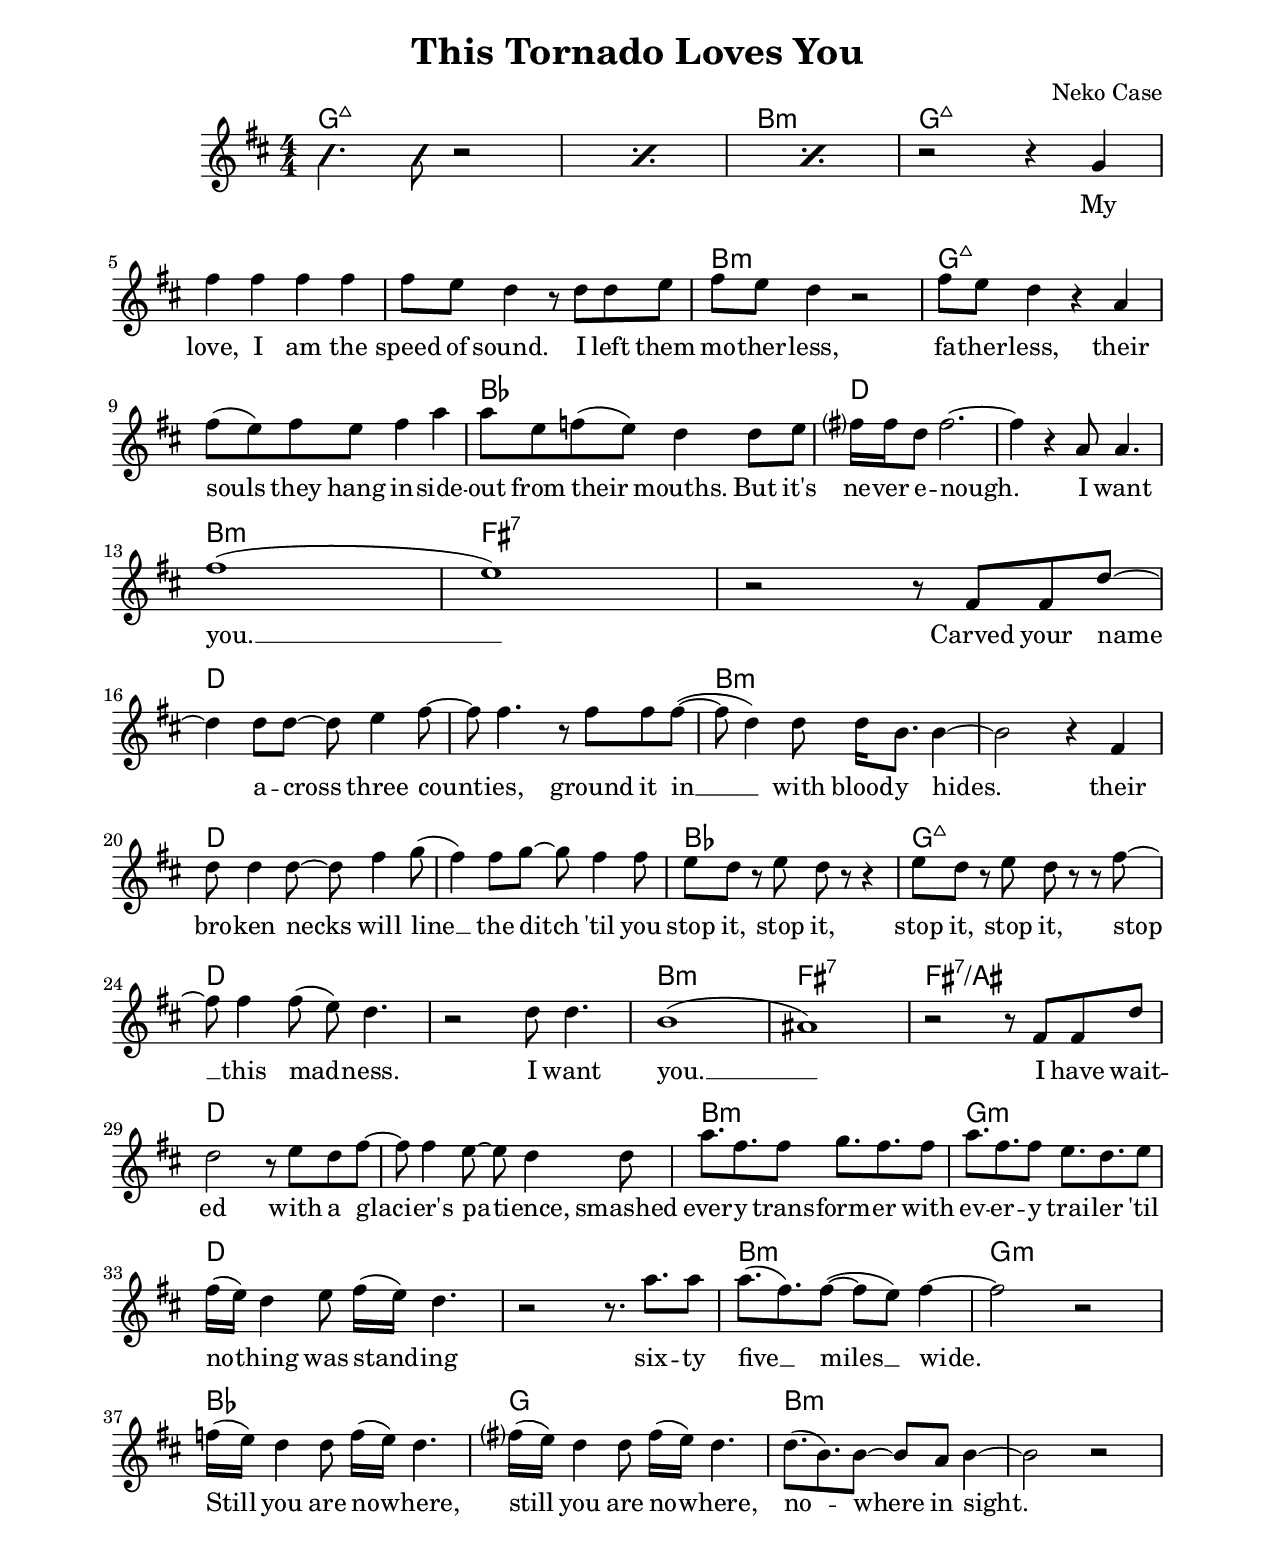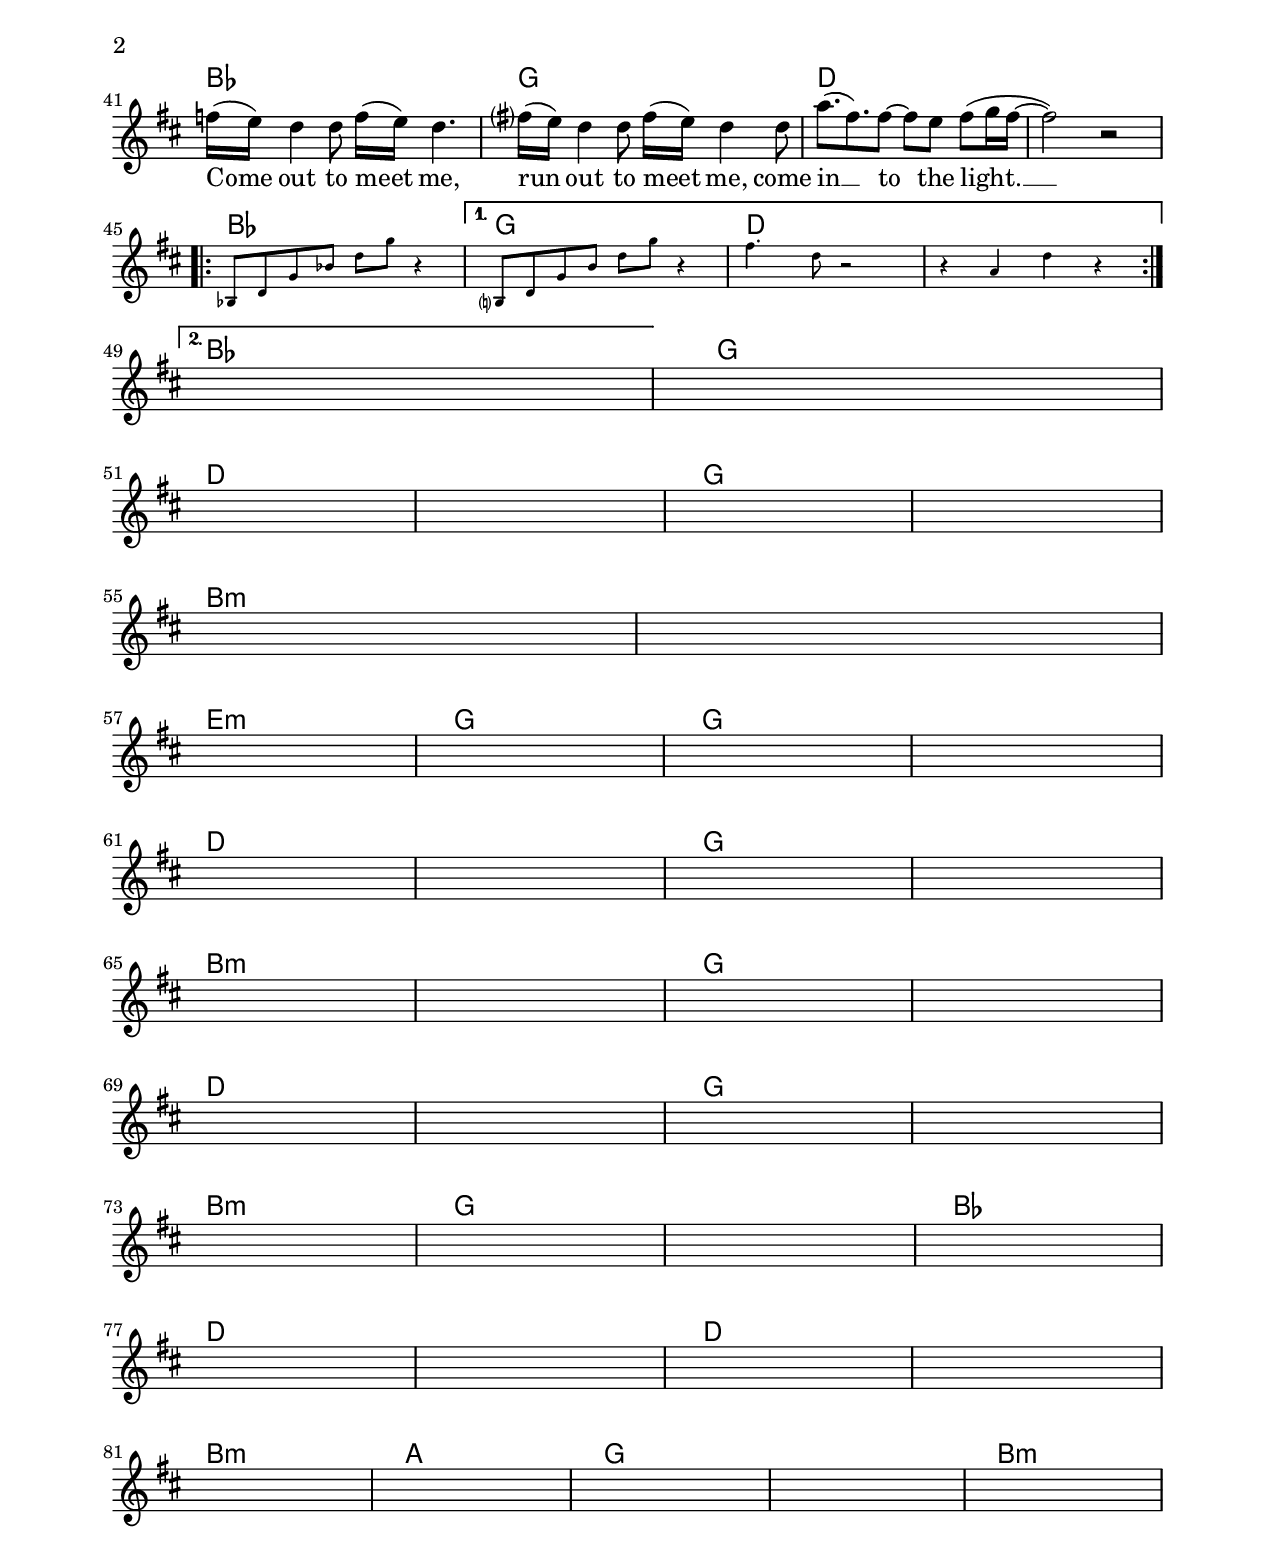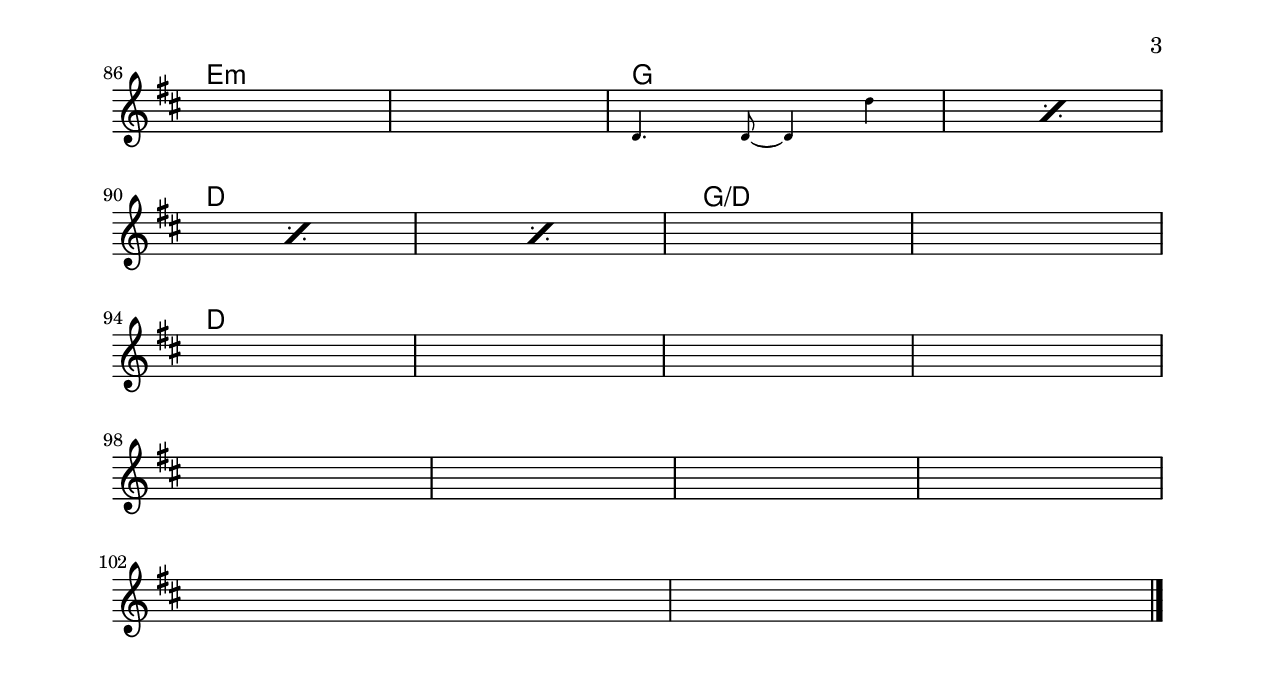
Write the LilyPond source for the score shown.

\version "2.23.11"

\include "settings.ily"
\include "style.ily"
intro = \relative c'' \new Voice \with {
  \consists "Pitch_squash_engraver"
} {

  \improvisationOn
  \repeat percent 3 {
    c4. c8 r2 |
  }
  \improvisationOff r2 r4
}

outro = \new CueVoice \relative c' {
  \repeat percent 4 {
    d4. d8~ d4 d' |
  }
}

melody = \relative c'' {
  \intro g4 |

  fs' fs fs fs |
  fs8 e d4 r8 d d e |
  fs e d4 r2 |
  fs8 e d4 r4 a |

  fs'8( e) fs e fs4 a |
  a8 e f( e) d4 d8 e |
  fs?16 fs d8 fs2.~ |
  fs4 r a,8 a4. |

  fs'1( |
  e) |
  r2 r8 fs, fs d'~ |

  d4 d8 d~ d e4 fs8~ |
  fs fs4. r8 fs fs fs(~ |
  fs8 d4) d8 d16 b8. b4~ |
  b2 r4 fs |

  d'8 d4 d8~ d fs4 g8( |
  fs4) fs8 g~ g fs4 fs8 |
  e d r e d r r4 |
  e8 d r e d r r8 fs~ |

  fs fs4 fs8( e8) d4. |
  r2 d8 d4. |

  b1( |
  as) |
  r2 r8 fs fs d' |

  d2 r8 e d fs~ |
  fs fs4 e8~ e d4 d8 |
  a'8. fs fs8 g8. fs fs8 |
  a8. fs fs8 e8. d e8 |

  fs16( e) d4 e8 fs16( e) d4. |
  r2 r8. a' a8 |
  a8.( fs) fs8~( fs e) fs4~ |
  fs2 r |

  f16( e) d4 d8 f16( e) d4. |
  fs?16( e) d4 d8 fs16( e) d4. |
  d8.( b) b8~ b a b4~ |
  b2 r |

  f'16( e) d4 d8 f16( e) d4. |
  fs?16( e) d4 d8 fs16( e) d4 d8 |
  a'8.( fs) fs8~ fs e fs8( g16 fs~ |
  fs2) r2 |

  \new CueVoice \relative c' {
    bf8 d g bf d g r4 |
    b,,?8 d g b d g r4 |
    fs4. d8 r2 |
    r4 a d r |
  }
  s1 * 39 |
  \outro
}

text = \lyricmode {
  My love, I am the speed of sound.
  I left them mo -- ther -- less, fa -- ther -- less,
  their souls they hang in -- side -- out from their mouths.
  But it's ne -- ver e -- nough.
  I want you. __

  Carved your name a -- cross three count -- ies,
  ground it in __ with blood -- y hides.
  their bro -- ken necks will line __ the ditch
  'til you stop it, stop it, stop it, stop it,
  stop __ this mad -- ness.
  I want you. __

  I have wait --  ed with a glac -- ier's pa -- tience,
  smashed ever -- y trans -- form -- er with ev -- er -- y trai -- ler
  'til no -- thing was stand -- ing
  six -- ty five __  miles __ wide.
  Still you are no -- where,
  still you are no -- where,
  no -- where in sight.
  Come out to meet me,
  run out to meet me,
  come in __ to the light. __

  Climb the box __ \skip 1 cars to the en -- gine through the smoke in -- to the sky.
  Your rails have al -- ways out -- run mine,
  so I pick them up and crash them down
  in a mo -- ment close to now.
  'Cause I miss, I miss, I miss, I miss, I miss
  I miss, I miss, I miss
  how you'd sigh your -- self to sleep
  when I'd rake the spring -- time a -- cross your sheets.

  My love, I am the speed of sound.
  I left them mo -- ther -- less, fa -- ther -- less,
  their souls they hang in -- side -- out from their mouths.
  But it's ne -- ver e -- nough.
  My love, __
  I'm an owl on the sill __ in the eve -- ning.
  But morn -- ing finds you
  still warm and breath -- ing. __

  \repeat unfold 2 {
    This tor -- na -- do loves you, this tor -- na -- do loves you,
    this tor -- na -- do loves you, this tor -- na -- do loves you,
    this tor -- na -- do loves you.
    What will make you bel -- ieve me? __
  }
}

intro = \chordmode {
  g1:maj  |
  s |
  b:m |
  g:maj |
}

verse = \chordmode {
  s1  |
  s |
  b:m |
  g:maj |

  s1  |
  bf |
  d |
  s |

  b:m |
  fs:7 |
  s |

  d |
  s |
  b:m |
  s |

  d |
  s |
  bf |
  g:maj |

  d |
  s |

  b:m |
  fs:7 |
  fs:7/as |

  d |
  s |
  b:m |
  g:m |

  d |
  s |
  b:m |
  g:m |

  bf |
  g |
  b:m |
  s |

  bf |
  g |
  d |
  s |

  bf |
  g |
  d |
  s |

  bf |
  g |
  d |
  s |

  g |
  s |
  b:m |
  s |

  e:m |
  g |

  g |
  s |
  d |
  s |

  g |
  s |
  b:m |
  s |

  g |
  s |
  d |
  s |

  g |
  s |
  b:m |
  g |

  s1  |
  bf |
  d |
  s |

  d |
  s |
  b:m |
  a |

  g |
  s |
  b:m |
  e:m |
  s |

  g |
  s |
  d |
  s |

  g:/d |
  s |
  d |
  s |
}

changes = \chords {
  \intro
  \verse
}

base = {
  s1 * 4 |
}

twice_base =  {
  \repeat unfold 2 {
    \base
  }
}

intro = {
  \base
}

part_one = {
  \twice_base
  s1 * 3 |
}

part_two = {
  \twice_base
  s1 * 5 |
}

part_three = {
  \repeat unfold 2 {
    \twice_base
  }
}

instrumental = {
  \repeat volta 2 {
    s1 * 1 |
    \alternative {
      \volta 1 {
        s1 * 3 |
      } \volta 2 {
        s1 |
      }
    }
  }
}

part_four = {
  \repeat unfold 5 {
    \base
  }
}

part_five = {
  \repeat unfold 4 {
    \base
  }
  s1 * 2 |
}

outro = {
  \repeat unfold 4 {
    \base
  }
}

structure = {
  \key d \major
  \time 4/4

  \intro
  \part_one
  \part_two
  \part_three
  \instrumental
  \part_four
  \part_five
  \outro

  \bar "|."
}


\header {
  title = "This Tornado Loves You"
  composer = "Neko Case"
}

melody = \new Staff <<
  <<
    \melody
    \addlyrics \text
  >>
  \structure
>>

\layout {
  \context {
    \Score
    \consists #(set-bars-per-line '(4
                                    4 4 3
                                    4 4 5
                                    4 4 4 4
                                    4 2 4 2
                                    4 4 4
                                    4 4 4 5
                                    4 4 4 4))
  }
}

\score {
  <<
    \numericTimeSignature
    \changes
    \melody
  >>
}
